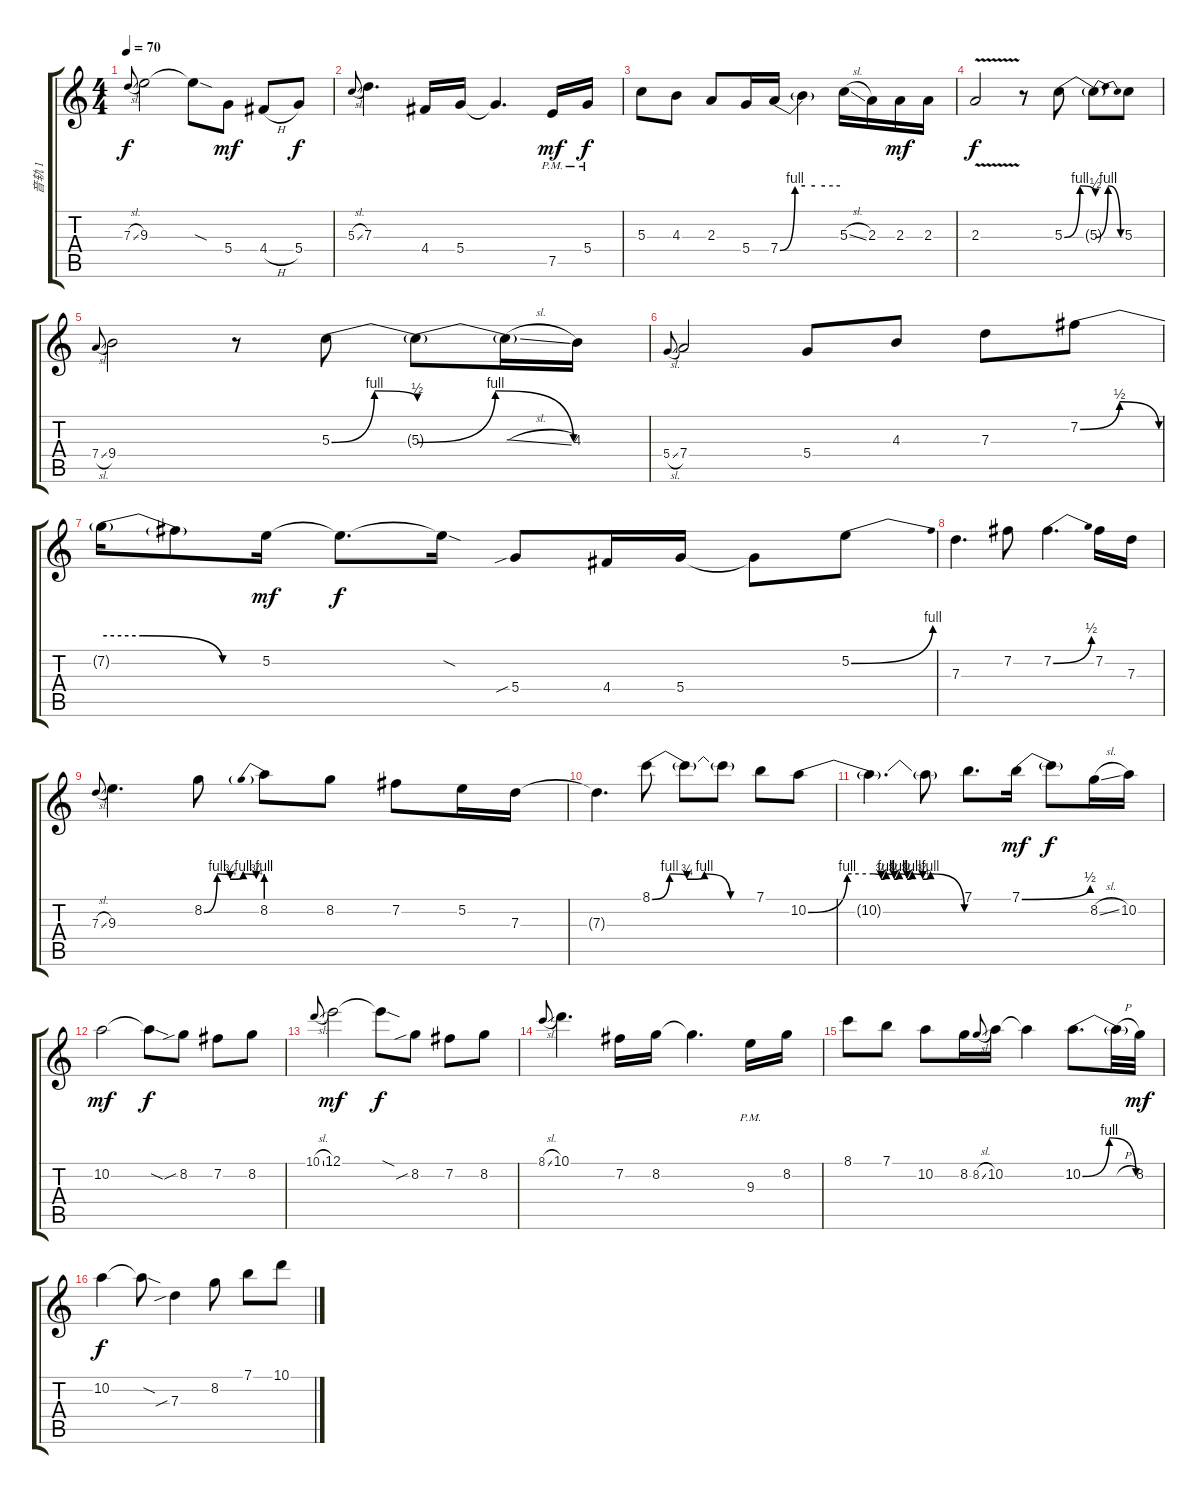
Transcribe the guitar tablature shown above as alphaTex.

\track ("音轨 1" "音轨 1") {instrument distortionguitar}
\staff {score tabs}
\tuning (E4 B3 G3 D3 A2 E2) {hide}
\ts (4 4)
\tempo 70
\clef g2
\ks c
7.3{sl}.8{gr onbeat dy f} 9.3.2 9.3{sod t}.8 5.4.8{dy mf} 4.4{h}.8 5.4.8{dy f} |
5.3{sl}.8{gr onbeat} 7.3.4{d} 4.4.16 5.4.16 5.4{t}.4{d} 7.5{pm}.16{dy mf} 5.4{pm}.16{dy f} |
5.3.8 4.3.8 2.3.8 5.4.16 7.4{be (custom 0 0 15 4 25 4 35 4 45 4 60 4)}.16 7.4{t}.4 5.3{sl}.16 2.3.16 2.3.16{dy mf} 2.3.16 |
2.3{v}.2{dy f} r.8 5.3{be (bendrelease 0 0 20 4 45 4 60 2)}.8 5.3{be (bendrelease 0 0 30 4 45 4 60 0) t}.8 5.3.8 |
7.4{sl}.8{gr onbeat} 9.4.2 r.8 5.3{be (bendrelease 0 0 20 4 45 4 60 2)}.8 5.3{be (bendrelease 0 0 30 4 45 4 60 0) t}.8 5.3{sl t}.16 4.3.16 |
5.4{sl}.8{gr onbeat} 7.4.2 5.4.8 4.3.8 7.3.8 7.2{be (bendrelease 0 0 15 2 45 2 60 0)}.8 |
7.2{be (custom 0 2 15 2 45 0 60 0) t}.16 7.2{t}.8 5.2.16{dy mf} 5.2{t}.8{d dy f} 5.2{sod t}.16 5.4{sib}.8 4.4.16 5.4.16 5.4{t}.8 5.2{be (bend 0 0 60 4)}.8 |
7.3.4{d} 7.2.8 7.2{be (bend 0 0 60 2)}.4{d} 7.2.16 7.3.16 |
7.3{sl}.8{gr onbeat} 9.3.4{d} 8.2{be (custom 0 0 15 4 30 3 45 4 60 3)}.8 8.2{be (prebend 0 4 60 4)}.8 8.2.8 7.2.8 5.2.16 7.3.16 |
7.3{t}.4{d} 8.1{be (custom 0 0 10 4 20 3 30 4 45 0 60 0)}.8 8.1{t}.8 8.1{t}.8 7.1.8 10.2{be (custom 0 0 15 4 25 4 28 3 30 4 33 3 35 4 38 3 40 4 44 3 47 4 60 0)}.8 |
10.2{t}.4{d} 10.2{t}.8 7.1.8{d} 7.1{be (bend 0 0 60 2)}.16{dy mf} 7.1{t}.8{dy f} 8.2{sl}.16 10.2.16 |
10.2.2{dy mf} 10.2{sod t}.8{dy f} 8.2{sib}.8 7.2.8 8.2.8 |
10.1{sl}.8{gr onbeat} 12.1.2{dy mf} 12.1{sod t}.8{dy f} 8.2{sib}.8 7.2.8 8.2.8 |
8.1{sl}.8{gr onbeat} 10.1.4{d} 7.2.16 8.2.16 8.2{t}.4{d} 9.3{pm}.16 8.2.16 |
8.1.8 7.1.8 10.2.8 8.2.16 8.2{sl}.8{gr onbeat} 10.2.16 10.2{t}.4 10.2{be (bendrelease 0 0 15 4 45 4 60 0)}.8{d} 10.2{h t}.32 8.2.32{dy mf} |
10.2.4{dy f} 10.2{sod t}.8 7.3{sib}.4 8.2.8 7.1.8 10.1.8
